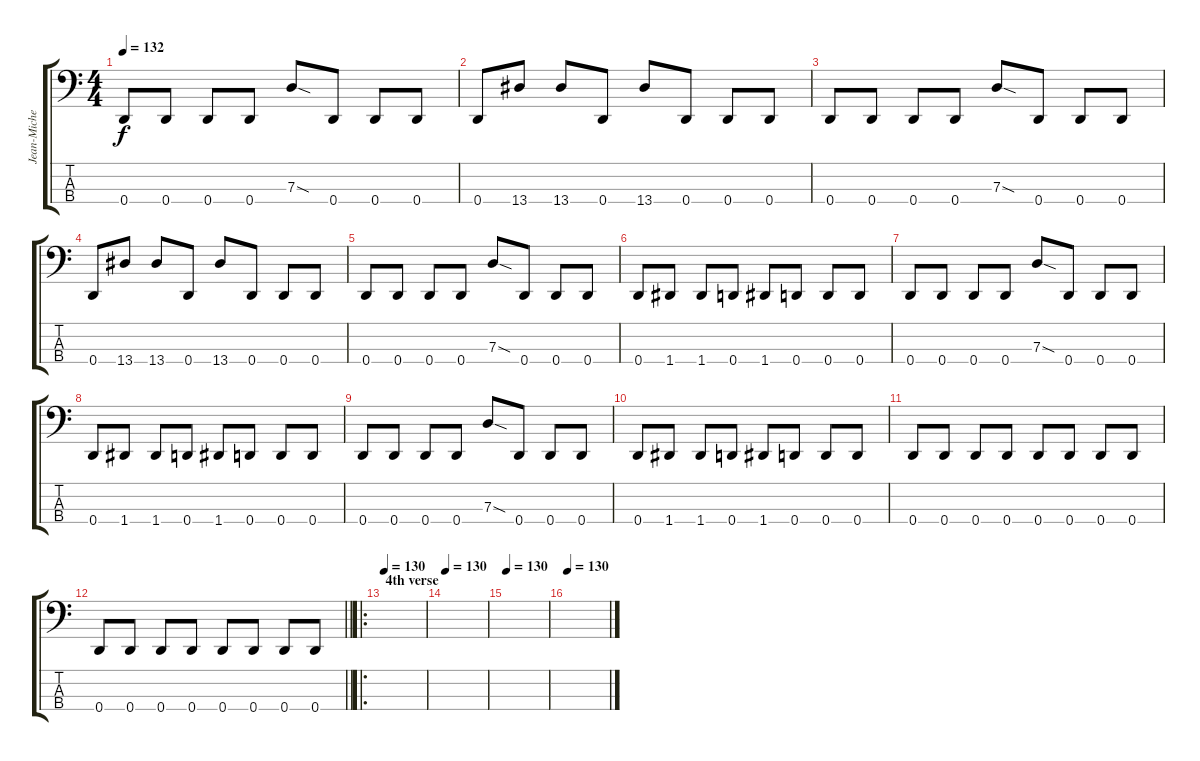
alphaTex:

\track ("Jean-Michel Labadie" "Jean-Miche") {instrument electricbasspick}
\staff {score tabs}
\tuning (F2 C2 G1 D1) {hide}
\ts (4 4)
\tempo 132
\clef f4
\ks c
0.4.8{dy f} 0.4.8 0.4.8 0.4.8 7.3{sod}.8 0.4.8 0.4.8 0.4.8 |
0.4.8 13.4.8 13.4.8 0.4.8 13.4.8 0.4.8 0.4.8 0.4.8 |
0.4.8 0.4.8 0.4.8 0.4.8 7.3{sod}.8 0.4.8 0.4.8 0.4.8 |
0.4.8 13.4.8 13.4.8 0.4.8 13.4.8 0.4.8 0.4.8 0.4.8 |
0.4.8 0.4.8 0.4.8 0.4.8 7.3{sod}.8 0.4.8 0.4.8 0.4.8 |
0.4.8 1.4.8 1.4.8 0.4.8 1.4.8 0.4.8 0.4.8 0.4.8 |
0.4.8 0.4.8 0.4.8 0.4.8 7.3{sod}.8 0.4.8 0.4.8 0.4.8 |
0.4.8 1.4.8 1.4.8 0.4.8 1.4.8 0.4.8 0.4.8 0.4.8 |
0.4.8 0.4.8 0.4.8 0.4.8 7.3{sod}.8 0.4.8 0.4.8 0.4.8 |
0.4.8 1.4.8 1.4.8 0.4.8 1.4.8 0.4.8 0.4.8 0.4.8 |
0.4.8 0.4.8 0.4.8 0.4.8 0.4.8 0.4.8 0.4.8 0.4.8 |
\barLineRight lightlight
0.4.8 0.4.8 0.4.8 0.4.8 0.4.8 0.4.8 0.4.8 0.4.8 |
\ro
\section ("" "4th verse")
\tempo 130
|
\tempo 130
|
\tempo 130
|
\tempo 130
